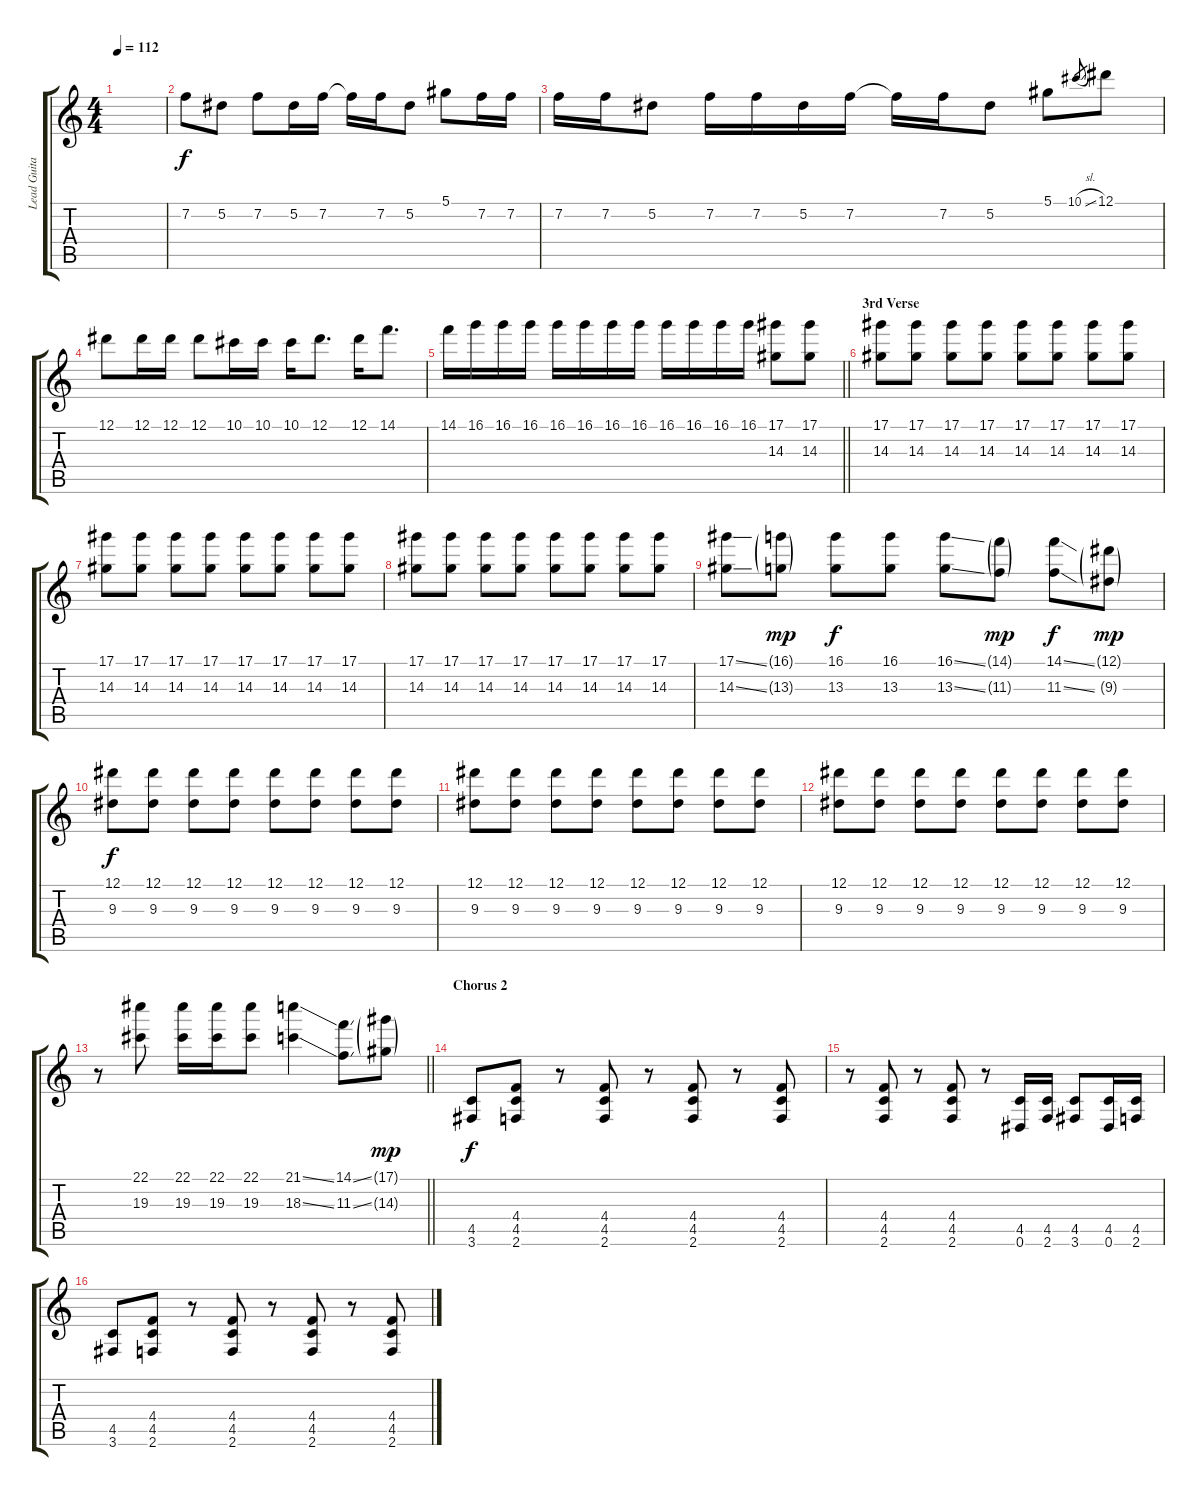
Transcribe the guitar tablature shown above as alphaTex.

\track ("Lead Guitars" "Lead Guita") {instrument distortionguitar}
\staff {score tabs}
\tuning (Eb4 Bb3 Gb3 Db3 Ab2 Eb2) {hide}
\ts (4 4)
\tempo 112
\clef g2
\ks c
|
7.2.8 5.2.8 7.2.8 5.2.16 7.2.16 7.2{t}.16 7.2.16 5.2.8 5.1.8 7.2.16 7.2.16 |
7.2.16 7.2.16 5.2.8 7.2.16 7.2.16 5.2.16 7.2.16 7.2{t}.16 7.2.16 5.2.8 5.1.8 10.1{sl}.8{gr} 12.1.8 |
12.1.8 12.1.16 12.1.16 12.1.8 10.1.16 10.1.16 10.1.16 12.1.8{d} 12.1.16 14.1.8{d} |
\barLineRight lightlight
14.1.16 16.1.16 16.1.16 16.1.16 16.1.16 16.1.16 16.1.16 16.1.16 16.1.16 16.1.16 16.1.16 16.1.16 (17.1 14.3).8 (17.1 14.3).8 |
\section ("" "3rd Verse")
(17.1 14.3).8 (17.1 14.3).8 (17.1 14.3).8 (17.1 14.3).8 (17.1 14.3).8 (17.1 14.3).8 (17.1 14.3).8 (17.1 14.3).8 |
(17.1 14.3).8 (17.1 14.3).8 (17.1 14.3).8 (17.1 14.3).8 (17.1 14.3).8 (17.1 14.3).8 (17.1 14.3).8 (17.1 14.3).8 |
(17.1 14.3).8 (17.1 14.3).8 (17.1 14.3).8 (17.1 14.3).8 (17.1 14.3).8 (17.1 14.3).8 (17.1 14.3).8 (17.1 14.3).8 |
(17.1{ss} 14.3{ss}).8 (16.1{g} 13.3{g}).8{dy mp} (16.1 13.3).8{dy f} (16.1 13.3).8 (16.1{ss} 13.3{ss}).8 (14.1{g} 11.3{g}).8{dy mp} (14.1{ss} 11.3{ss}).8{dy f} (12.1{g} 9.3{g}).8{dy mp} |
(12.1 9.3).8{dy f} (12.1 9.3).8 (12.1 9.3).8 (12.1 9.3).8 (12.1 9.3).8 (12.1 9.3).8 (12.1 9.3).8 (12.1 9.3).8 |
(12.1 9.3).8 (12.1 9.3).8 (12.1 9.3).8 (12.1 9.3).8 (12.1 9.3).8 (12.1 9.3).8 (12.1 9.3).8 (12.1 9.3).8 |
(12.1 9.3).8 (12.1 9.3).8 (12.1 9.3).8 (12.1 9.3).8 (12.1 9.3).8 (12.1 9.3).8 (12.1 9.3).8 (12.1 9.3).8 |
\barLineRight lightlight
r.8 (22.1 19.3).8 (22.1 19.3).16 (22.1 19.3).16 (22.1 19.3).8 (21.1{ss} 18.3{ss}).4 (14.1{ss} 11.3{ss}).8 (17.1{g} 14.3{g}).8{dy mp} |
\section ("" "Chorus 2")
(4.5 3.6).8{dy f volume 14 instrument distortionguitar} (4.4 4.5 2.6).8 r.8 (4.4 4.5 2.6).8 r.8 (4.4 4.5 2.6).8 r.8 (4.4 4.5 2.6).8 |
r.8 (4.4 4.5 2.6).8 r.8 (4.4 4.5 2.6).8 r.8 (4.5 0.6).16 (4.5 2.6).16 (4.5 3.6).8 (4.5 0.6).16 (4.5 2.6).16 |
(4.5 3.6).8 (4.4 4.5 2.6).8 r.8 (4.4 4.5 2.6).8 r.8 (4.4 4.5 2.6).8 r.8 (4.4 4.5 2.6).8
